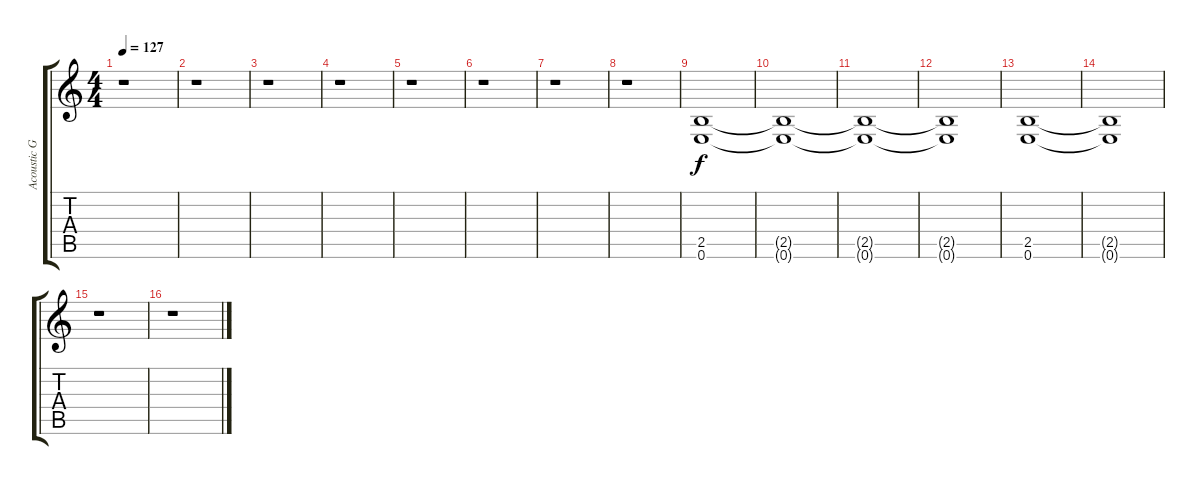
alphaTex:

\track ("Acoustic Guitar" "Acoustic G") {instrument acousticguitarsteel}
\staff {score tabs}
\tuning (E4 B3 G3 D3 A2 E2) {hide}
\ts (4 4)
\tempo 127
\clef g2
\ks c
r.1{dy f} |
r.1 |
r.1 |
r.1 |
r.1 |
r.1 |
r.1 |
r.1 |
(2.5 0.6).1 |
(2.5{t} 0.6{t}).1 |
(2.5{t} 0.6{t}).1 |
(2.5{t} 0.6{t}).1 |
(2.5 0.6).1 |
(2.5{t} 0.6{t}).1 |
r.1 |
r.1
